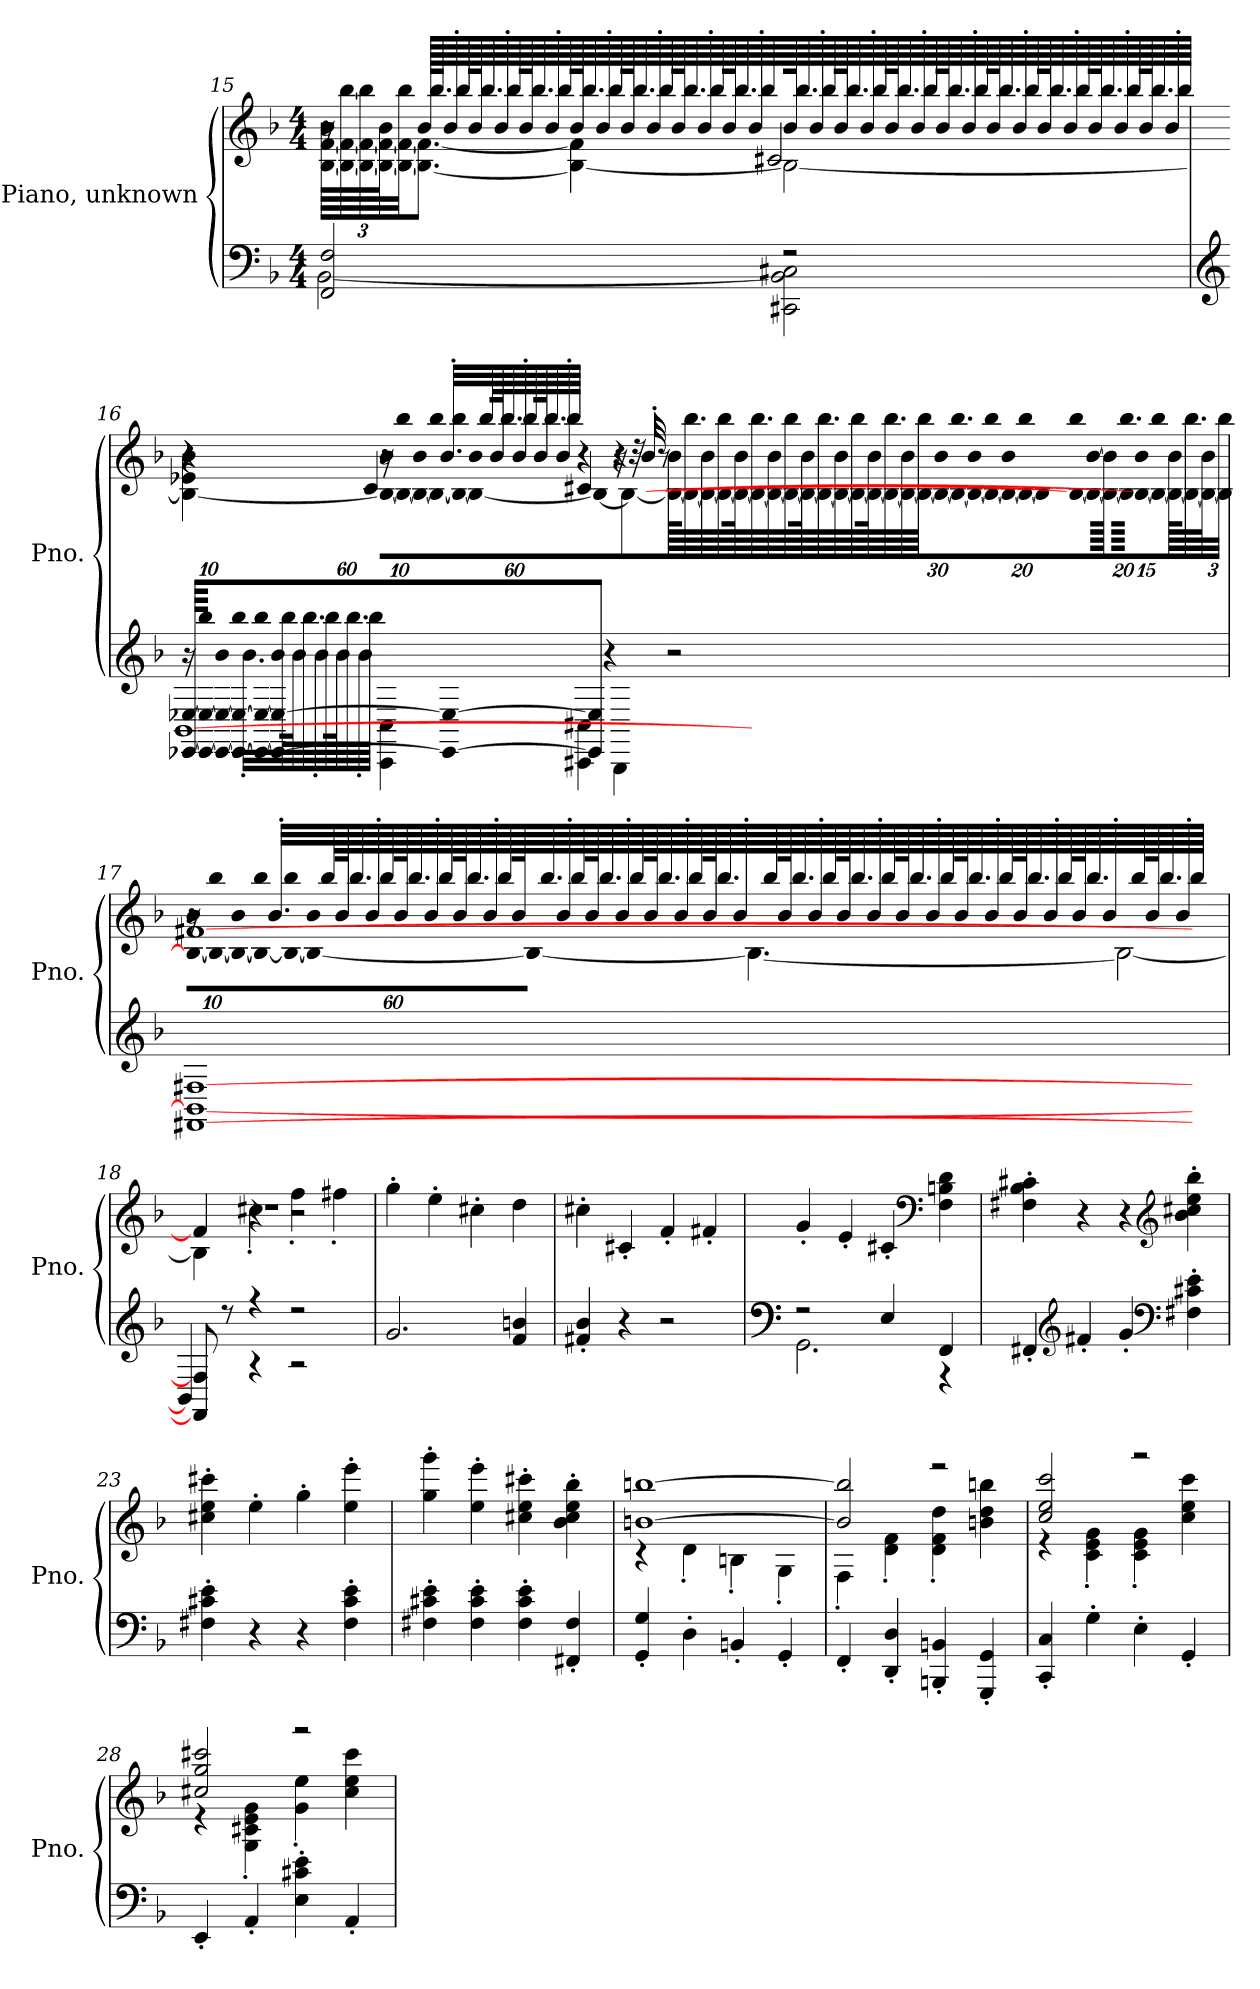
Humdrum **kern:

**kern	**kern
*part1	*part1
*staff2	*staff1
*I"Piano, unknown	*
*I'Pno.	*
!!LO:LB:g=z
*clefF4	*clefG2
*k[b-]	*k[b-]
*M4/4	*M4/4
=15	=15
*^	*^
*	*	*	*Xbrackettup
*	*	*	*^
2FF/ 2F/	[2BB-\	16r	[96B-\ [96f\ 96b-\LLLL	2r
.	.	.	96B-\_ 96f\_ [96bb-\	.
.	.	.	96B-\_ 96f\_ 96bb-\]	.
.	.	.	96B-\_ 96f\_ 96b-\J	.
.	.	.	48B-\_ 48f\_ 48bb-\JJ	.
.	.	128b-/KLLLL	8.B-\_ 8.f\_J	.
.	.	64.bb-/	.	.
.	.	64b-'/	.	.
.	.	64bb-/	.	.
.	.	128b-/K	.	.
.	.	64.bb-/	.	.
.	.	64b-'/	.	.
.	.	64bb-/	.	.
.	.	128b-/K	.	.
.	.	64.bb-/	.	.
.	.	64b-'/	.	.
.	.	64bb-/	.	.
.	.	128b-/K	4B-\_ 4f\]	.
.	.	64.bb-/	.	.
.	.	64b-'/	.	.
.	.	64bb-/	.	.
.	.	128b-/K	.	.
.	.	64.bb-/	.	.
.	.	64b-'/	.	.
.	.	64bb-/	.	.
.	.	128b-/K	.	.
.	.	64.bb-/	.	.
.	.	64b-'/	.	.
.	.	64bb-/	.	.
.	.	128b-/K	.	.
.	.	64.bb-/	.	.
.	.	64b-'/	.	.
.	.	64bb-/	.	.
2r	2CC#X\ 2BB-\] 2C#X\	128b-/K	2B-\_	2c#X/
.	.	64.bb-/	.	.
.	.	64b-'/	.	.
.	.	64bb-/	.	.
.	.	128b-/K	.	.
.	.	64.bb-/	.	.
.	.	64b-'/	.	.
.	.	64bb-/	.	.
.	.	128b-/K	.	.
.	.	64.bb-/	.	.
.	.	64b-'/	.	.
.	.	64bb-/	.	.
.	.	128b-/K	.	.
.	.	64.bb-/	.	.
.	.	64b-'/	.	.
.	.	64bb-/	.	.
.	.	128b-/K	.	.
.	.	64.bb-/	.	.
.	.	64b-'/	.	.
.	.	64bb-/	.	.
.	.	128b-/K	.	.
.	.	64.bb-/	.	.
.	.	64b-'/	.	.
.	.	64bb-/	.	.
.	.	128b-/K	.	.
.	.	64.bb-/	.	.
.	.	64b-'/	.	.
.	.	64bb-/	.	.
.	.	128b-/K	.	.
.	.	64.bb-/	.	.
.	.	64b-'/	.	.
.	.	64bb-/JJJJ	.	.
*v	*v	*	*	*
!!LO:LB:g=z	!!	!!
=16	=16	=16	=16
*clefG2	*	*	*
*Xbrackettup	*	*	*
!LO:N:vis=64	!	!	!
*^	*	*	*
*	*^	*	*	*
[640%9EE-X/ [640%9E-X/LLLL	16r	[1BB-	4r	4B-\_ 4e-X\ 4b-\	4r
!LO:N:vis=64	!	!	!	!	!
640%9EE-/_ 640%9E-/_ 640%9bb-/	.	.	.	.	.
!LO:N:vis=64	!	!	!	!	!
640%9EE-/_ 640%9E-/_ 640%9b-/J	.	.	.	.	.
!LO:N:vis=32	!	!	!	!	!
1920%53EE-/_ 1920%53E-/_ 1920%53bb-/	.	.	.	.	.
.	32.b-'\LLL	.	.	.	.
!LO:N:vis=32	!	!	!	!	!
1920%53EE-/_ 1920%53E-/_ 1920%53bb-/	.	.	.	.	.
!LO:N:vis=64	!	!	!	!	!
640%9EE-/_ 640%9E-/_ 640%9b-/L	.	.	.	.	.
.	64bb-\L	.	.	.	.
!LO:N:vis=64	!	!	!	!	!
640%9EE-/_ 640%9E-/_JJJ	.	.	.	.	.
.	128b-\K	.	.	.	.
8EE-/] 8E-/]J	.	.	.	.	.
.	64.bb-\	.	.	.	.
.	64b-'\	.	.	.	.
.	64bb-\	.	.	.	.
.	128b-\K	.	.	.	.
.	64.bb-\	.	.	.	.
.	64b-'\	.	.	.	.
.	64bb-\JJJJ	.	.	.	.
!	!	!	!	!LO:N:vis=64	!
.	4CC\ 4C\	.	16r	640%9B-\_ 640%9b-\LLLL	4c/
4r	.	.	.	.	.
!	!	!	!	!LO:N:vis=64	!
.	.	.	.	640%9B-\_ 640%9bb-\	.
!	!	!	!	!LO:N:vis=64	!
.	.	.	.	640%9B-\_ 640%9b-\J	.
!	!	!	!	!LO:N:vis=32	!
.	.	.	.	1920%53B-\_ 1920%53bb-\	.
.	.	.	32.b-'/LLL	.	.
!	!	!	!	!LO:N:vis=32	!
.	.	.	.	1920%53B-\_ 1920%53bb-\	.
!	!	!	!	!LO:N:vis=64	!
.	.	.	.	640%9B-\_ 640%9b-\L	.
.	.	.	64bb-/L	.	.
!	!	!	!	!LO:N:vis=64	!
.	.	.	.	640%9B-\JJJ_	.
.	.	.	128b-/K	.	.
.	.	.	.	8B-\_	.
.	.	.	64.bb-/	.	.
.	.	.	64b-'/	.	.
.	.	.	64bb-/	.	.
.	.	.	128b-/K	.	.
.	.	.	64.bb-/	.	.
.	.	.	64b-'/	.	.
.	.	.	64bb-/JJJJ	.	.
.	4CC#X\ 4C#X\	.	4r	.	4c#X/
2r	.	.	.	128B-\_ 128b-\KLLL	.
.	.	.	.	64.B-\_ 64.bb-\	.
.	.	.	.	64B-\_ 64b-\	.
.	.	.	.	64B-\_ 64bb-\	.
.	.	.	.	128B-\_ 128b-\K	.
.	.	.	.	64.B-\_ 64.bb-\	.
.	.	.	.	64B-\_ 64b-\	.
.	.	.	.	64B-\_ 64bb-\	.
.	.	.	.	128B-\_ 128b-\K	.
.	.	.	.	64.B-\_ 64.bb-\	.
.	.	.	.	64B-\_ 64b-\	.
.	.	.	.	64B-\_ 64bb-\	.
.	.	.	.	128B-\_ 128b-\K	.
.	.	.	.	64.B-\_ 64.bb-\	.
.	.	.	.	64B-\_ 64b-\	.
.	.	.	.	64B-\_ 64bb-\	.
.	4BBB-\	.	16r	.	4r
!	!	!	!	!LO:N:vis=256	!
.	.	.	.	1920%17B-\_ 1920%17b-\K	.
!	!	!	!	!LO:N:vis=64.	!
.	.	.	.	640%17B-\_ 640%17bb-\	.
!	!	!	!	!LO:N:vis=256	!
.	.	.	.	1920%17B-\_ 1920%17b-\K	.
!	!	!	!	!LO:N:vis=64	!
.	.	.	.	960%17B-\_ 960%17bb-\	.
!	!	!	!	!LO:N:vis=256	!
.	.	.	32r	1920%17B-\_ 1920%17b-\K	.
!	!	!	!	!LO:N:vis=64	!
.	.	.	.	960%17B-\_ 960%17bb-\	.
!	!	!	!	!LO:N:vis=64	!
.	.	.	.	960%17B-\_	.
.	.	.	32b-'/	.	.
.	.	.	.	1920ryy	.
!	!	!	!	!LO:N:vis=64	!
.	.	.	.	960%17B-\_ 960%17bb-\	.
.	.	.	8r	960B-\_ [960b-\	.
.	.	.	.	128B-\_ 128b-\]K	.
!	!	!	!	!LO:N:vis=64.	!
.	.	.	.	640%17B-\_ 640%17bb-\	.
.	.	.	.	1920ryy	.
!	!	!	!	!LO:N:vis=256	!
.	.	.	.	1920%17B-\_ 1920%17b-\K	.
!	!	!	!	!LO:N:vis=64	!
.	.	.	.	960%17B-\_ 960%17bb-\	.
.	.	.	.	128B-\_ 128b-\K	.
.	.	.	.	64.B-\_ 64.bb-\	.
.	.	.	.	96B-\_ 96b-\J	.
.	.	.	.	48B-\_ 48bb-\JJJ	.
.	1920ryy	1920ryy	1920ryy	1920ryy	1920ryy
!!LO:LB:g=z	!!	!!
=17	=17	=17	=17	=17	=17
!	!	!	!	!LO:N:vis=64	!
*	*v	*v	*	*	*
[1FF#X [1F#X	1BB-_	16r	640%9B-\_ 640%9b-\LLLL	[1f#X
!	!	!	!LO:N:vis=64	!
.	.	.	640%9B-\_ 640%9bb-\	.
!	!	!	!LO:N:vis=64	!
.	.	.	640%9B-\_ 640%9b-\J	.
!	!	!	!LO:N:vis=32	!
.	.	.	1920%53B-\_ 1920%53bb-\	.
.	.	32.b-'/LLL	.	.
!	!	!	!LO:N:vis=32	!
.	.	.	1920%53B-\_ 1920%53bb-\	.
!	!	!	!LO:N:vis=64	!
.	.	.	640%9B-\_ 640%9b-\L	.
.	.	64bb-/L	.	.
!	!	!	!LO:N:vis=64	!
.	.	.	640%9B-\JJJJ_	.
.	.	128b-/K	.	.
.	.	.	4.B-\_	.
.	.	64.bb-/	.	.
.	.	64b-'/	.	.
.	.	64bb-/	.	.
.	.	128b-/K	.	.
.	.	64.bb-/	.	.
.	.	64b-'/	.	.
.	.	64bb-/	.	.
.	.	128b-/K	.	.
.	.	64.bb-/	.	.
.	.	64b-'/	.	.
.	.	64bb-/	.	.
.	.	128b-/K	.	.
.	.	64.bb-/	.	.
.	.	64b-'/	.	.
.	.	64bb-/	.	.
.	.	128b-/K	.	.
.	.	64.bb-/	.	.
.	.	64b-'/	.	.
.	.	64bb-/	.	.
.	.	128b-/K	.	.
.	.	64.bb-/	.	.
.	.	64b-'/	.	.
.	.	64bb-/	.	.
.	.	128b-/K	.	.
.	.	.	2B-\_	.
.	.	64.bb-/	.	.
.	.	64b-'/	.	.
.	.	64bb-/	.	.
.	.	128b-/K	.	.
.	.	64.bb-/	.	.
.	.	64b-'/	.	.
.	.	64bb-/	.	.
.	.	128b-/K	.	.
.	.	64.bb-/	.	.
.	.	64b-'/	.	.
.	.	64bb-/	.	.
.	.	128b-/K	.	.
.	.	64.bb-/	.	.
.	.	64b-'/	.	.
.	.	64bb-/	.	.
.	.	128b-/K	.	.
.	.	64.bb-/	.	.
.	.	64b-'/	.	.
.	.	64bb-/	.	.
.	.	128b-/K	.	.
.	.	64.bb-/	.	.
.	.	64b-'/	.	.
.	.	64bb-/	.	.
.	.	128b-/K	.	.
.	.	64.bb-/	.	.
.	.	64b-'/	.	.
.	.	64bb-/	.	.
.	.	128b-/K	.	.
.	.	64.bb-/	.	.
.	.	64b-'/	.	.
.	.	64bb-/JJJJ	.	.
1920ryy	1920ryy	1920ryy	.	1920ryy
!!LO:LB:g=z	!!	!!
=18	=18	=18	=18	=18
8FF#/] 8F#/]	4BB-/]	1r	4B-\]	4f#/]
8r	.	.	.	.
4r	4r	.	4cc#X'\	4r
2r	2r	.	4ff'\	2r
.	.	.	4ff#X'\	.
*v	*v	*	*	*
*	*v	*v	*v
=19	=19
2.g/	4gg'\
.	4ee'\
.	4cc#X'\
4f/ 4bn/	4dd\
=20	=20
4f#X/' 4b-/'	4cc#X'\
4r	4c#X'/
2r	4f'/
.	4f#X'/
=21	=21
*clefF4	*
*^	*
2r	2.GG\	4g'/
.	.	4e'/
4E/	.	4c#X'/
*	*	*clefF4
4FF/	4r	4F\ 4Bn\ 4d\
*v	*v	*
=22	=22
4FF#X'/	4F#X\' 4B-\' 4c#X\'
*clefG2	*
4f#X'/	4r
4g'/	4r
*clefF4	*clefG2
4F#X\' 4c#X\' 4e\'	4b-\' 4cc#X\' 4ee\' 4bb-\'
!!LO:PB:g=z
=23	=23
4F#X\' 4c#X\' 4e\'	4cc#X\' 4ee\' 4ccc#X\'
4r	4ee'\
4r	4gg'\
4F#\' 4c#\' 4e\'	4ee\' 4eee\'
=24	=24
4F#X\' 4c#X\' 4e\'	4gg\' 4ggg\'
4F#\' 4c#\' 4e\'	4ee\' 4eee\'
4F#\' 4c#\' 4e\'	4cc#X\' 4ee\' 4ccc#X\'
4FF#X/' 4F#/'	4b-\' 4cc#\' 4ee\' 4bb-\'
=25	=25
*	*^
4GG/' 4G/'	[1bn [1bbn	4r
4D'\	.	4d'\
4BBn'/	.	4Bn'\
4GG'/	.	4G'\
=26	=26	=26
4FF'/	2b/] 2bb/]	4F'\
4DD/' 4D/'	.	4d\' 4f\'
4BBBn/' 4BBn/'	2r	4d\' 4f\' 4dd\'
4GGG/' 4GG/'	.	4bn\ 4dd\ 4bbn\
=27	=27	=27
4CC/' 4C/'	2cc/ 2ee/ 2ccc/	4r
4G'\	.	4c\' 4e\' 4g\'
4E'\	2r	4c\' 4e\' 4g\'
4GG'/	.	4cc\ 4ee\ 4ccc\
=28	=28	=28
4EE'/	2cc#X/ 2gg/ 2ccc#X/	4r
4AA'/	.	4G\' 4c#X\' 4e\' 4g\'
4E\' 4c#X\' 4e\'	2r	4g\' 4ee\'
4AA'/	.	4cc#\ 4ee\ 4ccc#\
*	*v	*v
=	=
*-	*-
